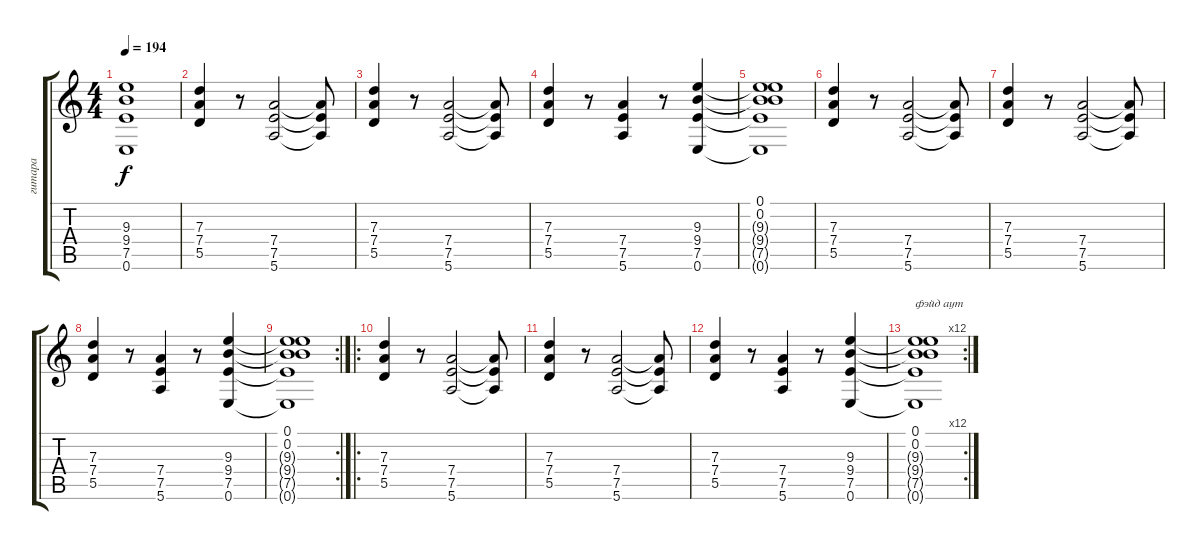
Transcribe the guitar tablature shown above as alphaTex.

\track ("гитара" "гитара") {instrument overdrivenguitar}
\staff {score tabs}
\tuning (E4 B3 G3 D3 A2 E2) {hide}
\ts (4 4)
\tempo 194
\clef g2
\ks c
(9.3{t} 9.4{t} 7.5{t} 0.6{t}).1{dy f} |
(7.3 7.4 5.5).4 r.8 (7.4 7.5 5.6).2 (7.4{t} 7.5{t} 5.6{t}).8 |
(7.3 7.4 5.5).4 r.8 (7.4 7.5 5.6).2 (7.4{t} 7.5{t} 5.6{t}).8 |
(7.3 7.4 5.5).4 r.8 (7.4 7.5 5.6).4 r.8 (9.3 9.4 7.5 0.6).4 |
(0.1 0.2 9.3{t} 9.4{t} 7.5{t} 0.6{t}).1 |
(7.3 7.4 5.5).4 r.8 (7.4 7.5 5.6).2 (7.4{t} 7.5{t} 5.6{t}).8 |
(7.3 7.4 5.5).4 r.8 (7.4 7.5 5.6).2 (7.4{t} 7.5{t} 5.6{t}).8 |
(7.3 7.4 5.5).4 r.8 (7.4 7.5 5.6).4 r.8 (9.3 9.4 7.5 0.6).4 |
\rc 2
(0.1 0.2 9.3{t} 9.4{t} 7.5{t} 0.6{t}).1 |
\ro
(7.3 7.4 5.5).4 r.8 (7.4 7.5 5.6).2 (7.4{t} 7.5{t} 5.6{t}).8 |
(7.3 7.4 5.5).4 r.8 (7.4 7.5 5.6).2 (7.4{t} 7.5{t} 5.6{t}).8 |
(7.3 7.4 5.5).4 r.8 (7.4 7.5 5.6).4 r.8 (9.3 9.4 7.5 0.6).4 |
\rc 12
(0.1 0.2 9.3{t} 9.4{t} 7.5{t} 0.6{t}).1{txt "фэйд аут"}
